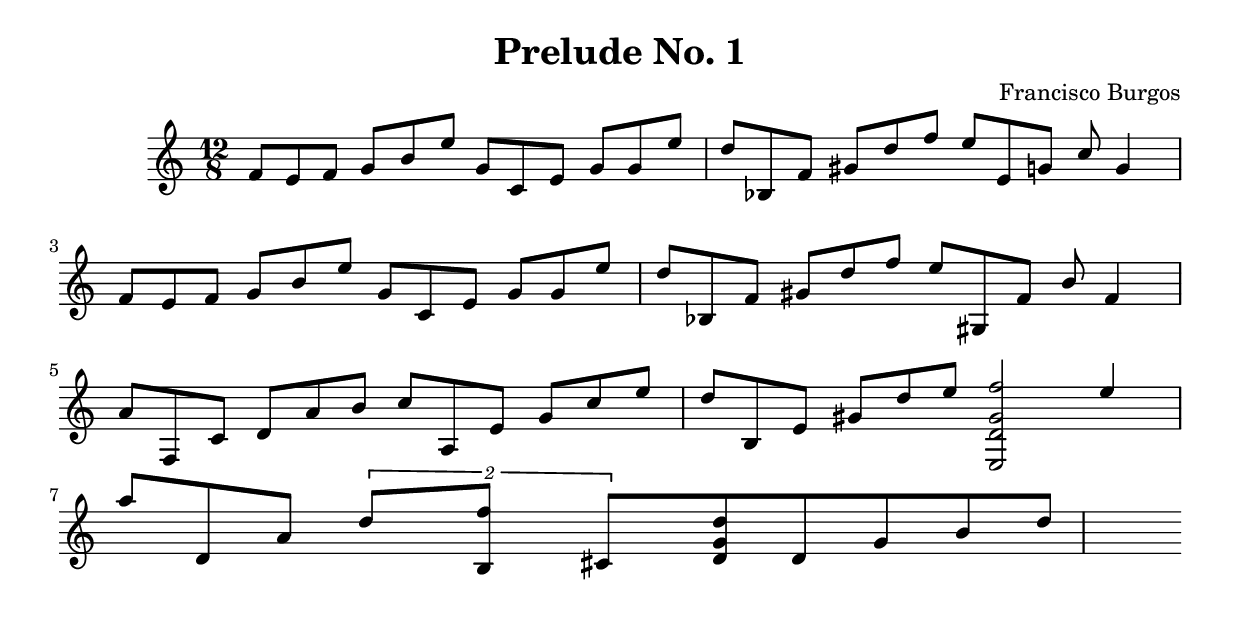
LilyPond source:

\version "2.18.2"
\header {
  title = "Prelude No. 1"
  composer = "Francisco Burgos"
}

\include "bbarred.ly"
#(define RH rightHandFinger)

#(define RH rightHandFinger)

<<
  {
    \time 12/8
    \key c \major
    
   
    <<
      \new Voice { \voiceOne
        f'8 e' f'8 g' b' e'' g' c' e' g' g' e'' |
        d'' bes f' gis' d'' f'' e'' e' g' c'' g'4 | \break
      }
      \new Voice { \voiceTwo
        |
        |
      }
      \new Voice { \voiceThree
        |
        |
      }
      \new Voice { \voiceFour
        |
        |
      }
    >>
    <<
      \new Voice { \voiceOne
        f'8 e' f'8 g' b' e'' g' c' e' g' g' e'' |
        d'' bes f' gis' d'' f'' e'' gis f' b' f'4 | \break
      }
      \new Voice { \voiceTwo
        |
        |
      }
      \new Voice { \voiceThree
        |
        |
      }
      \new Voice { \voiceFour
        |
        |
      }
    >>
    <<
      \new Voice { \voiceOne
        a'8 f c' d' a' b' c'' a e' g' c'' e''|
        d'' b e' gis' d'' e''<e d' gis' f''>2 e''4 | \break
      }
      \new Voice { \voiceTwo
        |
        |
      }
      \new Voice { \voiceThree
        |
        |
      }
      \new Voice { \voiceFour
        |
        |
      }
    >>
    <<
      \new Voice { \voiceOne
        a''8 d' a' \tuplet 2/3 {d'' <b f''> cis' } <d' g' d''> d' g' b' d'' |
        | \break
      }
      \new Voice { \voiceTwo
        |
        |
      }
      \new Voice { \voiceThree
        |
        |
      }
      \new Voice { \voiceFour
        |
        |
      }
    >>
  }
>>